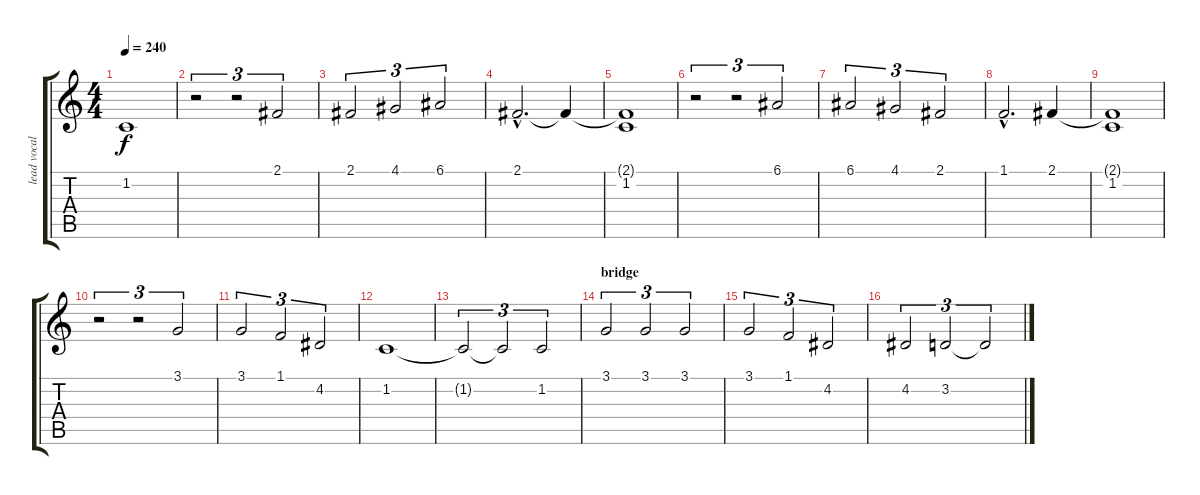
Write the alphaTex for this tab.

\track ("lead vocals(fabio lione)" "lead vocal") {instrument flute}
\staff {score tabs}
\tuning (E4 B3 G3 D3 A2 E2) {hide}
\ts (4 4)
\tempo 240
\clef g2
\ks c
1.2{t}.1{dy f} |
r.2{tu (3 2)} r.2{tu (3 2)} 2.1.2{tu (3 2)} |
2.1.2{tu (3 2)} 4.1.2{tu (3 2)} 6.1.2{tu (3 2)} |
2.1{hac}.2{d} 2.1{t}.4 |
(2.1{t} 1.2).1 |
r.2{tu (3 2)} r.2{tu (3 2)} 6.1.2{tu (3 2)} |
6.1.2{tu (3 2)} 4.1.2{tu (3 2)} 2.1.2{tu (3 2)} |
1.1{hac}.2{d} 2.1.4 |
(2.1{t} 1.2).1 |
r.2{tu (3 2)} r.2{tu (3 2)} 3.1.2{tu (3 2)} |
3.1.2{tu (3 2)} 1.1.2{tu (3 2)} 4.2.2{tu (3 2)} |
1.2.1 |
1.2{t}.2{tu (3 2)} 1.2{t}.2{tu (3 2)} 1.2.2{tu (3 2)} |
\section ("" "bridge")
3.1.2{tu (3 2)} 3.1.2{tu (3 2)} 3.1.2{tu (3 2)} |
3.1.2{tu (3 2)} 1.1.2{tu (3 2)} 4.2.2{tu (3 2)} |
4.2.2{tu (3 2)} 3.2.2{tu (3 2)} 3.2{t}.2{tu (3 2)}
